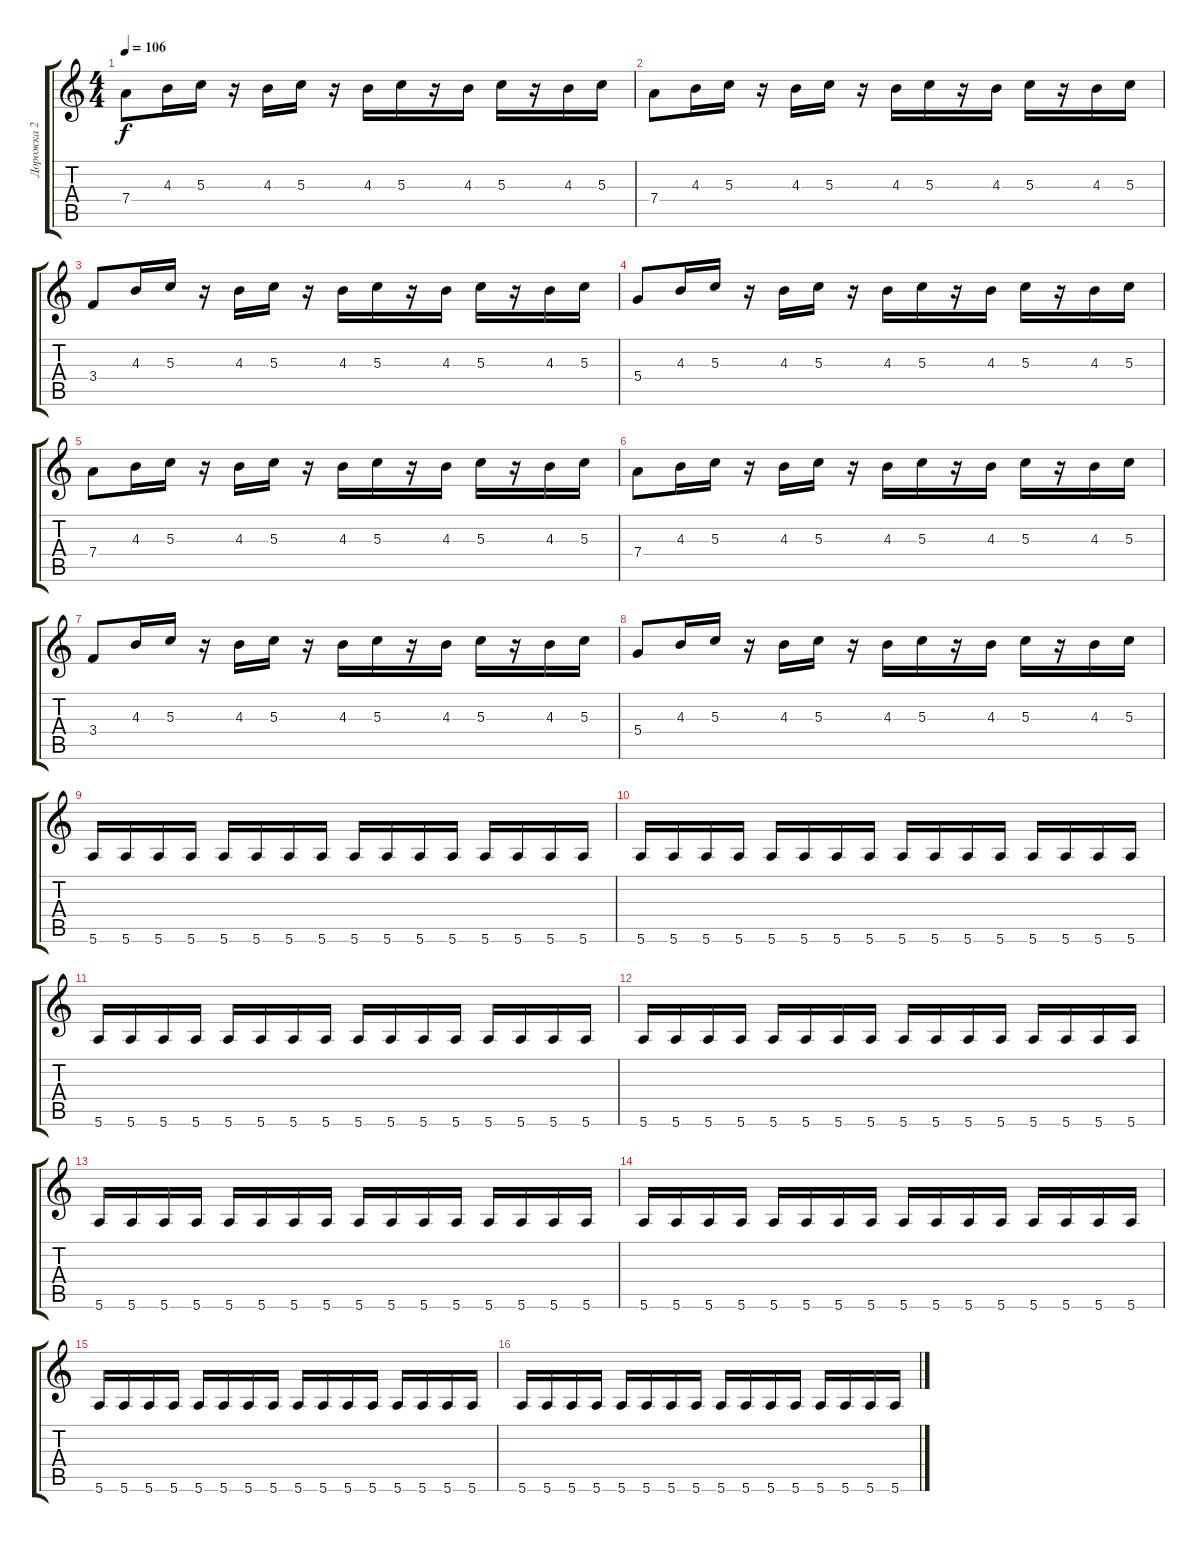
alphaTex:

\track ("Дорожка 2" "Дорожка 2") {instrument overdrivenguitar}
\staff {score tabs}
\tuning (E4 B3 G3 D3 A2 E2) {hide}
\ts (4 4)
\tempo 106
\clef g2
\ks c
7.4.8{dy f} 4.3.16 5.3.16 r.16 4.3.16 5.3.16 r.16 4.3.16 5.3.16 r.16 4.3.16 5.3.16 r.16 4.3.16 5.3.16 |
7.4.8 4.3.16 5.3.16 r.16 4.3.16 5.3.16 r.16 4.3.16 5.3.16 r.16 4.3.16 5.3.16 r.16 4.3.16 5.3.16 |
3.4.8 4.3.16 5.3.16 r.16 4.3.16 5.3.16 r.16 4.3.16 5.3.16 r.16 4.3.16 5.3.16 r.16 4.3.16 5.3.16 |
5.4.8 4.3.16 5.3.16 r.16 4.3.16 5.3.16 r.16 4.3.16 5.3.16 r.16 4.3.16 5.3.16 r.16 4.3.16 5.3.16 |
7.4.8 4.3.16 5.3.16 r.16 4.3.16 5.3.16 r.16 4.3.16 5.3.16 r.16 4.3.16 5.3.16 r.16 4.3.16 5.3.16 |
7.4.8 4.3.16 5.3.16 r.16 4.3.16 5.3.16 r.16 4.3.16 5.3.16 r.16 4.3.16 5.3.16 r.16 4.3.16 5.3.16 |
3.4.8 4.3.16 5.3.16 r.16 4.3.16 5.3.16 r.16 4.3.16 5.3.16 r.16 4.3.16 5.3.16 r.16 4.3.16 5.3.16 |
5.4.8 4.3.16 5.3.16 r.16 4.3.16 5.3.16 r.16 4.3.16 5.3.16 r.16 4.3.16 5.3.16 r.16 4.3.16 5.3.16 |
5.6.16 5.6.16 5.6.16 5.6.16 5.6.16 5.6.16 5.6.16 5.6.16 5.6.16 5.6.16 5.6.16 5.6.16 5.6.16 5.6.16 5.6.16 5.6.16 |
5.6.16 5.6.16 5.6.16 5.6.16 5.6.16 5.6.16 5.6.16 5.6.16 5.6.16 5.6.16 5.6.16 5.6.16 5.6.16 5.6.16 5.6.16 5.6.16 |
5.6.16 5.6.16 5.6.16 5.6.16 5.6.16 5.6.16 5.6.16 5.6.16 5.6.16 5.6.16 5.6.16 5.6.16 5.6.16 5.6.16 5.6.16 5.6.16 |
5.6.16 5.6.16 5.6.16 5.6.16 5.6.16 5.6.16 5.6.16 5.6.16 5.6.16 5.6.16 5.6.16 5.6.16 5.6.16 5.6.16 5.6.16 5.6.16 |
5.6.16 5.6.16 5.6.16 5.6.16 5.6.16 5.6.16 5.6.16 5.6.16 5.6.16 5.6.16 5.6.16 5.6.16 5.6.16 5.6.16 5.6.16 5.6.16 |
5.6.16 5.6.16 5.6.16 5.6.16 5.6.16 5.6.16 5.6.16 5.6.16 5.6.16 5.6.16 5.6.16 5.6.16 5.6.16 5.6.16 5.6.16 5.6.16 |
5.6.16 5.6.16 5.6.16 5.6.16 5.6.16 5.6.16 5.6.16 5.6.16 5.6.16 5.6.16 5.6.16 5.6.16 5.6.16 5.6.16 5.6.16 5.6.16 |
5.6.16 5.6.16 5.6.16 5.6.16 5.6.16 5.6.16 5.6.16 5.6.16 5.6.16 5.6.16 5.6.16 5.6.16 5.6.16 5.6.16 5.6.16 5.6.16
